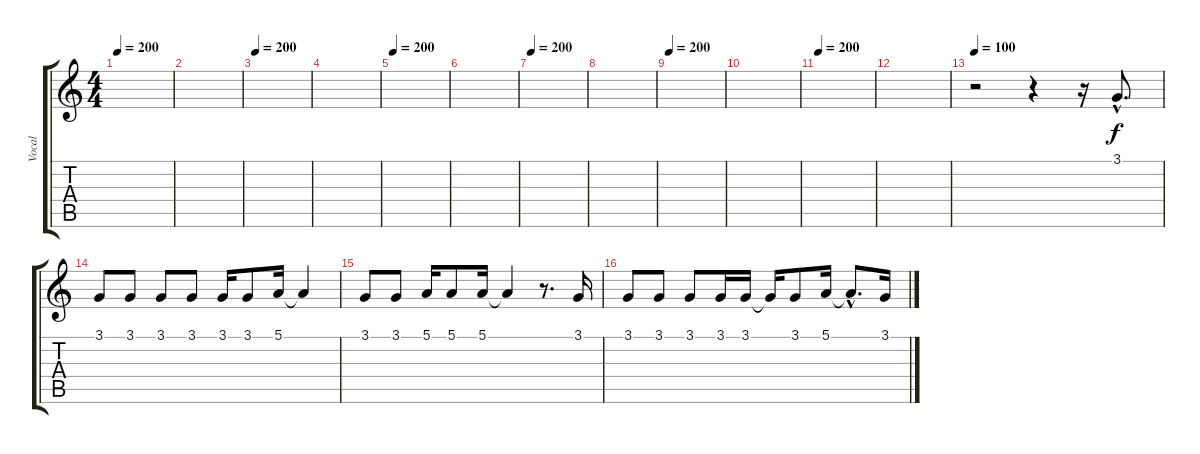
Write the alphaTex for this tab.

\track ("Vocal" "Vocal") {instrument lead6voice}
\staff {score tabs}
\tuning (E4 B3 G3 D3 A2 E2) {hide}
\ts (4 4)
\tempo 200
\clef g2
\ks c
|
|
\tempo 200
|
|
\tempo 200
|
|
\tempo 200
|
|
\tempo 200
|
|
\tempo 200
|
|
\tempo 100
r.2 r.4 r.16 3.1{hac}.8{d} |
3.1.8 3.1.8 3.1.8 3.1.8 3.1.16 3.1.8 5.1.16 5.1{t}.4 |
3.1.8 3.1.8 5.1.16 5.1.8 5.1.16 5.1{t}.4 r.8{d} 3.1.16 |
3.1.8 3.1.8 3.1.8 3.1.16 3.1.16 3.1{t}.16 3.1.8 5.1.16 5.1{hac t}.8{d} 3.1.16
